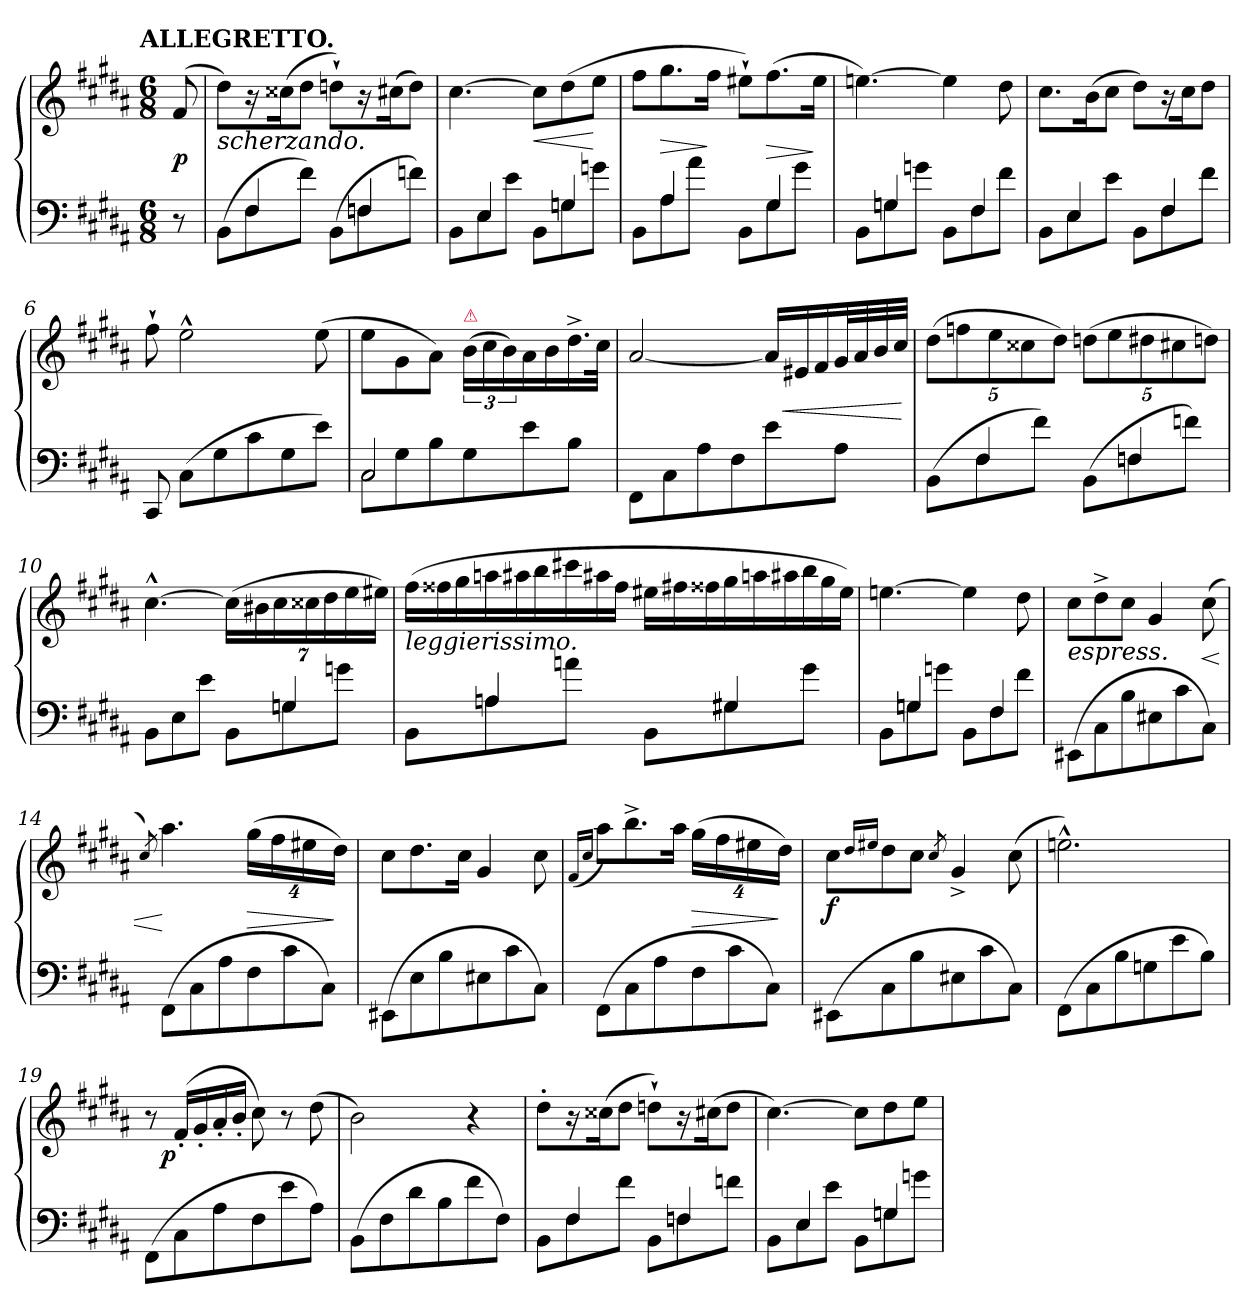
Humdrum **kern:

**kern	**kern	**dynam
*part1	*part1	*part1
*staff2	*staff1	*staff1/2
*clefF4	*clefG2	*
*k[f#c#g#d#a#]	*k[f#c#g#d#a#]	*
*B:	*B:	*
!!LO:TX:omd:t=ALLEGRETTO.
*M6/8	*M6/8	*
*MM99	*MM99	*
=	=	=
8r	(>8f#	p
=1	=1	=1
*^	*	*
!	!	!LO:TX:b:i:t=scherzando.	!
8rcyy	(>8BBL	8dd#L)	.
4F#	8F#	16r	.
.	.	(>16cc##XK	.
.	8f#J)	8dd#J	.
8rbyy	(>8BBL	8ddn`>L)	.
4Fn	8Fn	16r	.
.	.	(>16cc#XK	.
.	8fnJ)	8ddJ)	.
=2	=2	=2	=2
8rbyy	8BBL	[4.cc#	.
4E	8E	.	.
.	8eJ	.	.
8rbyy	8BBL	8cc#L]	<
4Gn	8Gn	(>8dd#	.
.	8gnJ	8eeJ	[
=3	=3	=3	=3
8rgyy	8BBL	8ff#L	.
4A#	8A#	8.gg#	>
.	8a#J	.	.
.	.	16ff#Jk	]
8rddyy	8BBL	8ee#X`>L)	.
4G#	8G#	(8.ff#	>
.	8g#J	.	.
.	.	16ee#Jk	]
=4	=4	=4	=4
8rgyy	8BBL	[4.een)	.
4Gn	8Gn	.	.
.	8gnJ	.	.
8rddyy	8BBL	4ee]	.
4F#	8F#	.	.
.	8f#J	8dd#	.
=5	=5	=5	=5
8reyy	8BBL	8.cc#L	.
4E	8E	.	.
.	.	(>16bK	.
.	8eJ	8cc#J	.
8rgyy	8BBL	8dd#L)	.
4F#	8F#	16r	.
.	.	16cc#K	.
.	8f#J	8dd#J	.
*v	*v	*	*
=6	=6	=6
8CC#	8ff#`>	.
(>8C#L	2ee^^>	.
8G#	.	.
8c#	.	.
8G#	.	.
8eJ)	(>8ee	.
=7	=7	=7
*^	*	*
!	!LO:N:vis=2	!	!
2C#	8C#	8eeL	.
.	8G#	8g#	.
.	8B	8a#J)	.
!	!	!LO:TX:a:color=crimson:t=⚠	!
.	8G#	(>24bLL	.
.	.	24cc#	.
.	.	24b)	.
4rbyy	8e	16a#	.
.	.	16b	.
.	8BJ	16.dd#^>	.
.	.	32cc#JJk	.
*v	*v	*	*
=8	=8	=8
8FF#L	[2a#	.
8C#	.	.
8A#	.	.
8F#	.	.
*	*Xtuplet	*
8e	24a#LL]	.
.	24e#X	<
.	24f#	.
8A#J	32g#L	.
.	32a#	.
.	32b	.
.	32cc#JJJ	.
.	.	[
=9	=9	=9
*^	*	*
*	*	*tuplet	*
8rgyy	(>8BBL	(>40%3dd#L	.
.	.	40%3ffn	.
4F#	8F#	.	.
.	.	40%3ee	.
.	.	40%3cc##X	.
.	8f#J)	.	.
.	.	40%3dd#J)	.
8rgyy	(>8BBL	(>40%3ddnL	.
.	.	40%3ee	.
4Fn	8Fn	.	.
.	.	40%3dd#X	.
.	.	40%3cc#X	.
.	8fnJ)	.	.
.	.	40%3ddnJ)	.
=10	=10	=10	=10
4.reyy	8BBL	[4.cc#^^>	.
.	8E	.	.
.	8eJ	.	.
8rgyy	8BBL	(>56%3cc#LL]	.
.	.	56%3b#X	.
.	.	56%3cc#	.
4Gn	8Gn	.	.
.	.	56%3cc##X	.
.	.	56%3dd#	.
.	8gnJ	.	.
.	.	56%3ee	.
.	.	56%3ee#XJJ)	.
=11	=11	=11	=11
*	*	*Xtuplet	*
!	!	!LO:TX:b:i:t=leggierissimo.	!
8reyy	8BBL	(>24ff#LL	.
.	.	24ff##X	.
.	.	24gg#	.
4An	8A	24aan	.
.	.	24aa#X	.
.	.	24bb	.
.	8anJ	24ccc#X	.
.	.	24aa#X	.
.	.	24ff##JJ	.
8rbyy	8BBL	24ee#XLL	.
.	.	24ff#X	.
.	.	24ff##X	.
4G#X	8G#X	24gg#	.
.	.	24aan	.
.	.	24aa#X	.
.	8g#J	24bb	.
.	.	24gg#	.
.	.	24ee#JJ)	.
=12	=12	=12	=12
8rgyy	8BBL	[4.een	.
4Gn	8Gn	.	.
.	8gnJ	.	.
8rbyy	8BBL	4ee]	.
4F#	8F#	.	.
.	8f#J	8dd#	.
=13	=13	=13	=13
!	!	!LO:TX:b:i:t=espress.	!
*v	*v	*	*
(>8EE#XL	8cc#L	.
8C#	8dd#^>	.
8B	8cc#J	.
8E#X	4g#/	.
8c#	.	.
8C#J)	(>8cc#	<
=14	=14	=14
.	8qcc#/)	.
(>8FF#L	4.aa#	[
8C#	.	.
8A#	.	.
*	*tuplet	*
8F#	(>32%3gg#LL	>
.	32%3ff#	.
8c#	.	.
.	32%3ee#X	.
8C#J)	.	.
.	32%3dd#JJ)	]
=15	=15	=15
(>8EE#XL	8cc#L	.
8E	8.dd#	.
8B	.	.
.	16cc#Jk	.
8E#X	4g#/	.
8c#	.	.
8C#J)	8cc#	.
=16	=16	=16
.	(<16qf#/LL	.
.	16qcc#/JJ	.
(>8FF#L	8aa#L)	.
8C#	8.bb^>	.
8A#	.	.
.	16aa#Jk	.
8F#	(>32%3gg#LL	>
.	32%3ff#	.
8c#	.	.
.	32%3ee#X	.
8C#J)	.	.
.	32%3dd#JJ)	]
=17	=17	=17
(>8EE#XL	8cc#L	f
.	16qdd#/LL	.
.	16qee#X/JJ	.
8C#	8dd#	.
8B	8cc#J	.
.	8qcc#/	.
8E#X	4g#^</	.
8c#	.	.
8C#J)	(>8cc#	.
=18	=18	=18
(>8FF#L	2.een^^>)	.
8C#	.	.
8B	.	.
8Gn	.	.
8e	.	.
8BJ)	.	.
=19	=19	=19
(>8FF#L	8r	.
!	!	!LO:DY:rj
8C#	(<16f#'</LL	p
.	16g#'<	.
8A#	16a#'<	.
.	16b'<JJ	.
8F#	8cc#)	.
8e	8r	.
8A#J)	(>8dd#	.
=20	=20	=20
(>8BBL	2b)	.
8F#	.	.
8d#	.	.
8B	.	.
8f#	4r	.
8F#J)	.	.
=21	=21	=21
*^	*	*
8rgyy	8BBL	8dd#'>L	.
4F#	8F#	16r	.
.	.	(>16cc##XK	.
.	8f#J	8dd#J	.
8rbyy	8BBL	8ddn`>L)	.
4Fn	8Fn	16r	.
.	.	(>16cc#jK	.
.	8fnJ	8ddJ	.
=22	=22	=22	=22
8reyy	8BBL	[4.cc#)	.
4E	8E	.	.
.	8eJ	.	.
8rgyy	8BBL	8cc#L]	.
4Gn	8Gn	8dd#	.
.	8gnJ	8eeJ	.
*v	*v	*	*
=	=	=
*-	*-	*-
